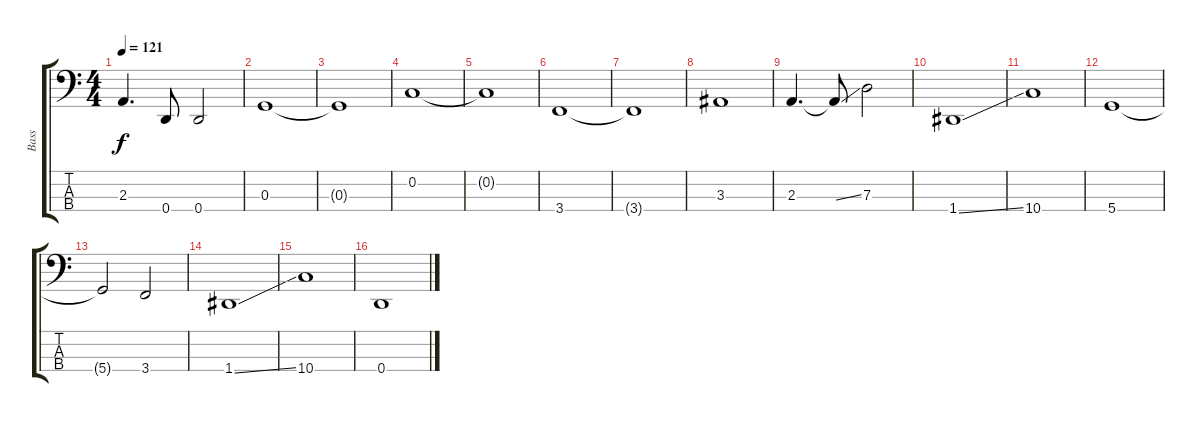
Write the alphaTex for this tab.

\track ("Bass" "Bass") {instrument electricbassfinger}
\staff {score tabs}
\tuning (F2 C2 G1 D1) {hide}
\ts (4 4)
\tempo 121
\clef f4
\ks c
2.3.4{d dy f} 0.4.8 0.4.2 |
0.3.1 |
0.3{t}.1 |
0.2.1 |
0.2{t}.1 |
3.4.1 |
3.4{t}.1 |
3.3.1 |
2.3.4{d} 2.3{ss t}.8 7.3.2 |
1.4{ss}.1 |
10.4.1 |
5.4.1 |
5.4{t}.2 3.4.2 |
1.4{ss}.1 |
10.4.1 |
0.4.1
